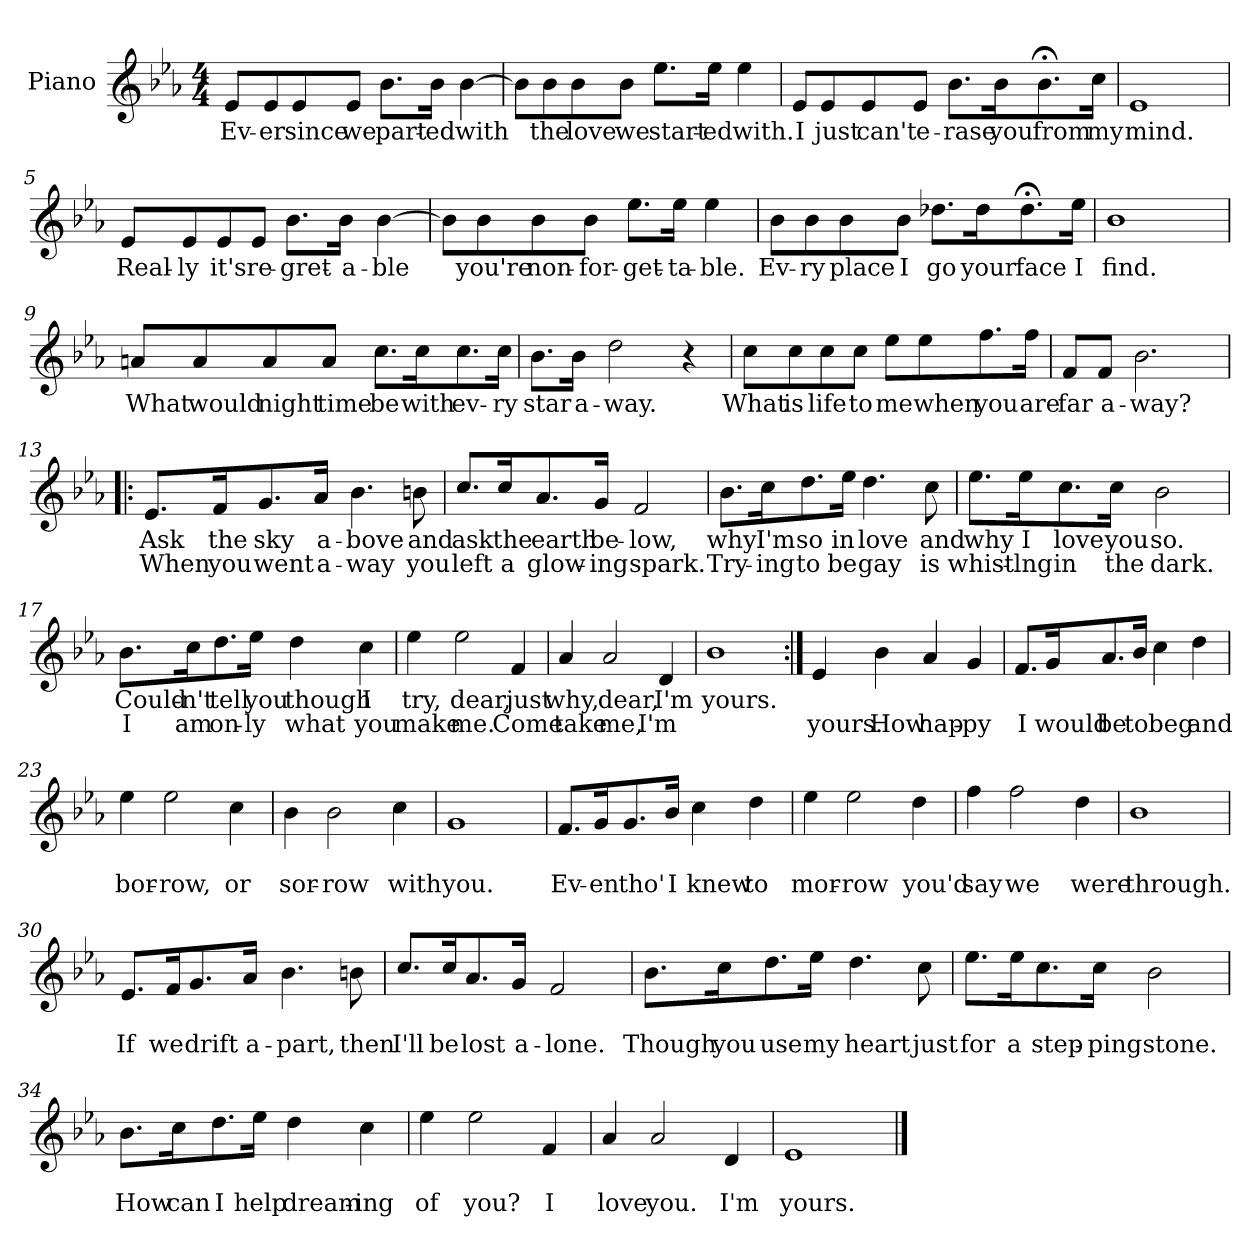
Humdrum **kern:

**kern	**text	**text
*part1	*part1	*part1
*staff1	*staff1	*staff1
*I"Piano	*	*
*I'Pno	*	*
*clefG2	*	*
*k[b-e-a-]	*	*
*E-:	*	*
*M4/4	*	*
=1	=1	=1
8e-/L	Ev-	.
8e-/	-er	.
8e-/	since	.
8e-/J	we	.
8.b-\L	part-	.
16b-\Jk	-ed	.
[4b-\	with	.
=2	=2	=2
8b-\L]	.	.
8b-\	the	.
8b-\	love	.
8b-\J	we	.
8.ee-\L	start-	.
16ee-\Jk	-ed	.
4ee-\	with.	.
=3	=3	=3
8e-/L	I	.
8e-/	just	.
8e-/	can't	.
8e-/J	e-	.
8.b-\L	-rase	.
16b-\K	you	.
8.b-;<\	from	.
16cc\Jk	my	.
=4	=4	=4
1e-	mind.	.
!!LO:LB:g=z
=5	=5	=5
8e-/L	Real-	.
8e-/	-ly	.
8e-/	it's	.
8e-/J	re-	.
8.b-\L	-gret-	.
16b-\Jk	-a-	.
[4b-\	-ble	.
=6	=6	=6
8b-\L]	.	.
8b-\	you're	.
8b-\	non-	.
8b-\J	-for-	.
8.ee-\L	-get-	.
16ee-\Jk	-ta-	.
4ee-\	-ble.	.
=7	=7	=7
8b-\L	Ev-	.
8b-\	-ry	.
8b-\	place	.
8b-\J	I	.
8.dd-X\L	go	.
16dd-\K	your	.
8.dd-;<\	face	.
16ee-\Jk	I	.
=8	=8	=8
1b-	find.	.
!!LO:LB:g=z
=9	=9	=9
8an/L	What	.
8a/	would	.
8a/	night	.
8a/J	time	.
8.cc\L	be	.
16cc\K	with	.
8.cc\	ev-	.
16cc\Jk	-ry	.
=10	=10	=10
8.b-\L	star	.
16b-\Jk	a-	.
2dd\	-way.	.
4r	.	.
=11	=11	=11
8cc\L	What	.
8cc\	is	.
8cc\	life	.
8cc\J	to	.
8ee-\L	me	.
8ee-\	when	.
8.ff\	you	.
16ff\Jk	are	.
=12	=12	=12
8f/L	far	.
8f/J	a-	.
2.b-\	-way?	.
!!LO:LB:g=z
=13!|:	=13!|:	=13!|:
8.e-/L	Ask	When
16f/K	the	you
8.g/	sky	went
16a-/Jk	a-	a-
4.b-\	-bove	-way
8bn\	and	you
=14	=14	=14
8.cc/L	ask	left
16cc/K	the	a
8.a-/	earth	glow-
16g/Jk	be-	-ing
2f/	-low,	spark.
!!LO:LB:g=z
=15	=15	=15
8.b-\L	why	Try-
16cc\K	I'm	-ing
8.dd\	so	to
16ee-\Jk	in	be
4.dd\	love	gay
8cc\	and	is
=16	=16	=16
8.ee-\L	why	whist-
16ee-\K	I	-lng
8.cc\	love	in
16cc\Jk	you	the
2b-\	so.	dark.
!!LO:LB:g=z
=17	=17	=17
8.b-\L	Could-	I
16cc\K	-n't	am
8.dd\	tell	on-
16ee-\Jk	you	-ly
4dd\	though	what
4cc\	I	you
=18	=18	=18
4ee-\	try,	make
2ee-\	dear,	me.
4f/	just	Come
!!LO:LB:g=z
=19	=19	=19
4a-/	why,	take
2a-/	dear,	me,
4d/	I'm	I'm
=20	=20	=20
1b-	yours.	.
=21:|!	=21:|!	=21:|!
4e-/	.	yours.
4b-\	.	How
4a-/	.	hap-
4g/	.	-py
!!LO:PB:g=z
=22	=22	=22
8.f/L	.	I
16g/K	.	would
8.a-/	.	be
16b-/Jk	.	to
4cc\	.	beg
4dd\	.	and
=23	=23	=23
4ee-\	.	bor-
2ee-\	.	-row,
4cc\	.	or
=24	=24	=24
4b-\	.	sor-
2b-\	.	-row
4cc\	.	with
=25	=25	=25
1g	.	you.
!!LO:LB:g=z
=26	=26	=26
8.f/L	.	Ev-
16g/K	.	-en
8.g/	.	tho'
16b-/Jk	.	I
4cc\	.	knew
4dd\	.	to
=27	=27	=27
4ee-\	.	mor-
2ee-\	.	-row
4dd\	.	you'd
=28	=28	=28
4ff\	.	say
2ff\	.	we
4dd\	.	were
=29	=29	=29
1b-	.	through.
!!LO:LB:g=z
=30	=30	=30
8.e-/L	.	If
16f/K	.	we
8.g/	.	drift
16a-/Jk	.	a-
4.b-\	.	-part,
8bn\	.	then
=31	=31	=31
8.cc/L	.	I'll
16cc/K	.	be
8.a-/	.	lost
16g/Jk	.	a-
2f/	.	-lone.
!!LO:LB:g=z
=32	=32	=32
8.b-\L	.	Though
16cc\K	.	you
8.dd\	.	use
16ee-\Jk	.	my
4.dd\	.	heart
8cc\	.	just
=33	=33	=33
8.ee-\L	.	for
16ee-\K	.	a
8.cc\	.	step-
16cc\Jk	.	-ping
2b-\	.	stone.
!!LO:LB:g=z
=34	=34	=34
8.b-\L	.	How
16cc\K	.	can
8.dd\	.	I
16ee-\Jk	.	help
4dd\	.	dream-
4cc\	.	-ing
=35	=35	=35
4ee-\	.	of
2ee-\	.	you?
4f/	.	I
=36	=36	=36
4a-/	.	love
2a-/	.	you.
4d/	.	I'm
=37	=37	=37
1e-	.	yours.
==	==	==
*-	*-	*-
